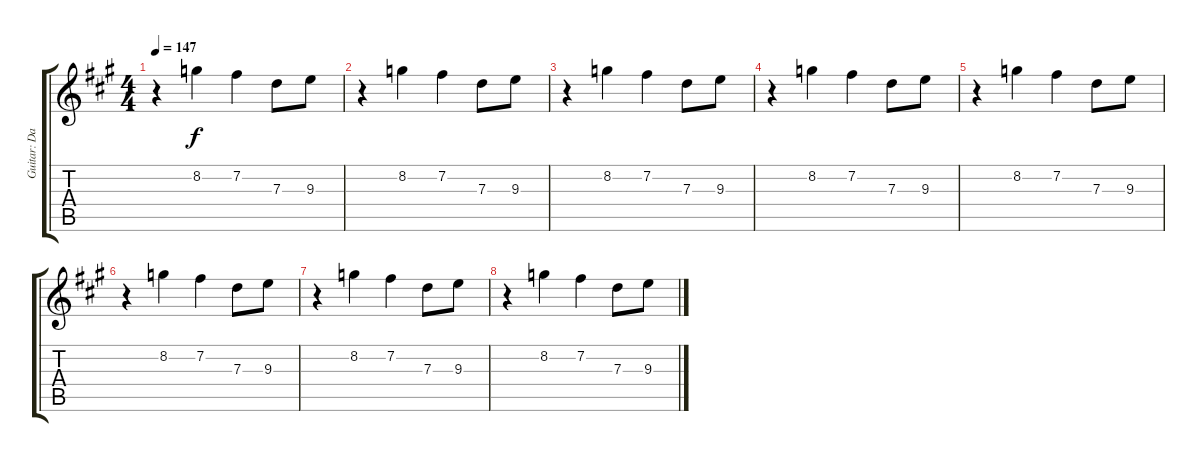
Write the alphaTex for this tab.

\track ("Guitar: David" "Guitar: Da") {instrument distortionguitar}
\staff {score tabs}
\tuning (E4 B3 G3 D3 A2 E2) {hide}
\ts (4 4)
\tempo 147
\clef g2
\ks a
r.4{dy f} 8.2.4 7.2.4 7.3.8 9.3.8 |
r.4 8.2.4 7.2.4 7.3.8 9.3.8 |
r.4 8.2.4 7.2.4 7.3.8 9.3.8 |
r.4 8.2.4 7.2.4 7.3.8 9.3.8 |
r.4 8.2.4 7.2.4 7.3.8 9.3.8 |
r.4 8.2.4 7.2.4 7.3.8 9.3.8 |
r.4 8.2.4 7.2.4 7.3.8 9.3.8 |
r.4 8.2.4 7.2.4 7.3.8 9.3.8
